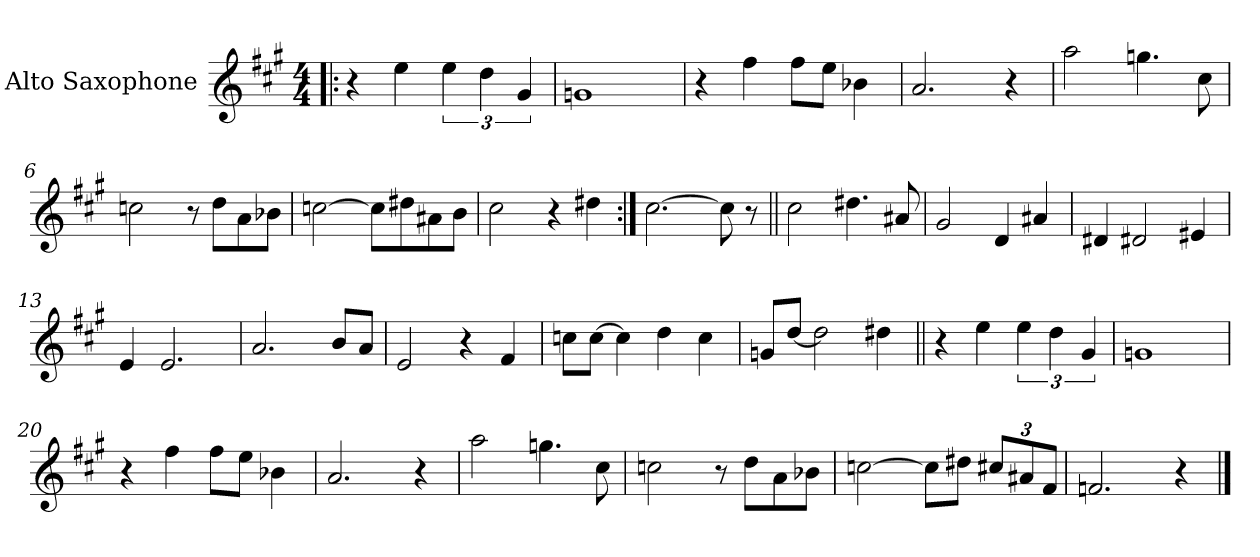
**kern
*part1
*staff1
*I"Alto Saxophone
*I'A. Sax.
*clefG2
*ITrd5c9
*k[]
*C:
*M4/4
=1!|:
4r
4g\
6g\
6f\
6B/
=2
1B-X
=3
4r
4a\
8a\L
8g\J
4d-X\
=4
2.c/
4r
=5
2cc\
4.b-X\
8e\
=6
2e-X\
8r
8f\L
8c\
8d-X\J
!!LO:LB:g=z
=7
[2e-X\
8e-\L]
8f#X\
8c#X\
8d\J
=8
2e\
4r
4f#X\
=9:|!
[2.e\
8e\]
8r
=10||
2e\
4.f#X\
8c#X/
=11
2B/
4F/
4c#X/
=12
4F#X/
2F#X/
4G#X/
=13
4G/
2.G/
!!LO:LB:g=z
=14
2.c/
8d/L
8c/J
=15
2G/
4r
4A/
=16
8e-X\L
[8e-\J
4e-\]
4f\
4e-\
=17
8B-X/L
[8f/J
2f\]
4f#X\
=18||
4r
4g\
6g\
6f\
6B/
=19
1B-X
=20
4r
4a\
8a\L
8g\J
4d-X\
=21
2.c/
4r
!!LO:LB:g=z
=22
2cc\
4.b-X\
8e\
=23
2e-X\
8r
8f\L
8c\
8d-X\J
=24
[2e-X\
8e-\L]
8f#X\J
*Xbrackettup
12en/L
12c#X/
12A/J
=25
2.A-X/
4r
==
*-
